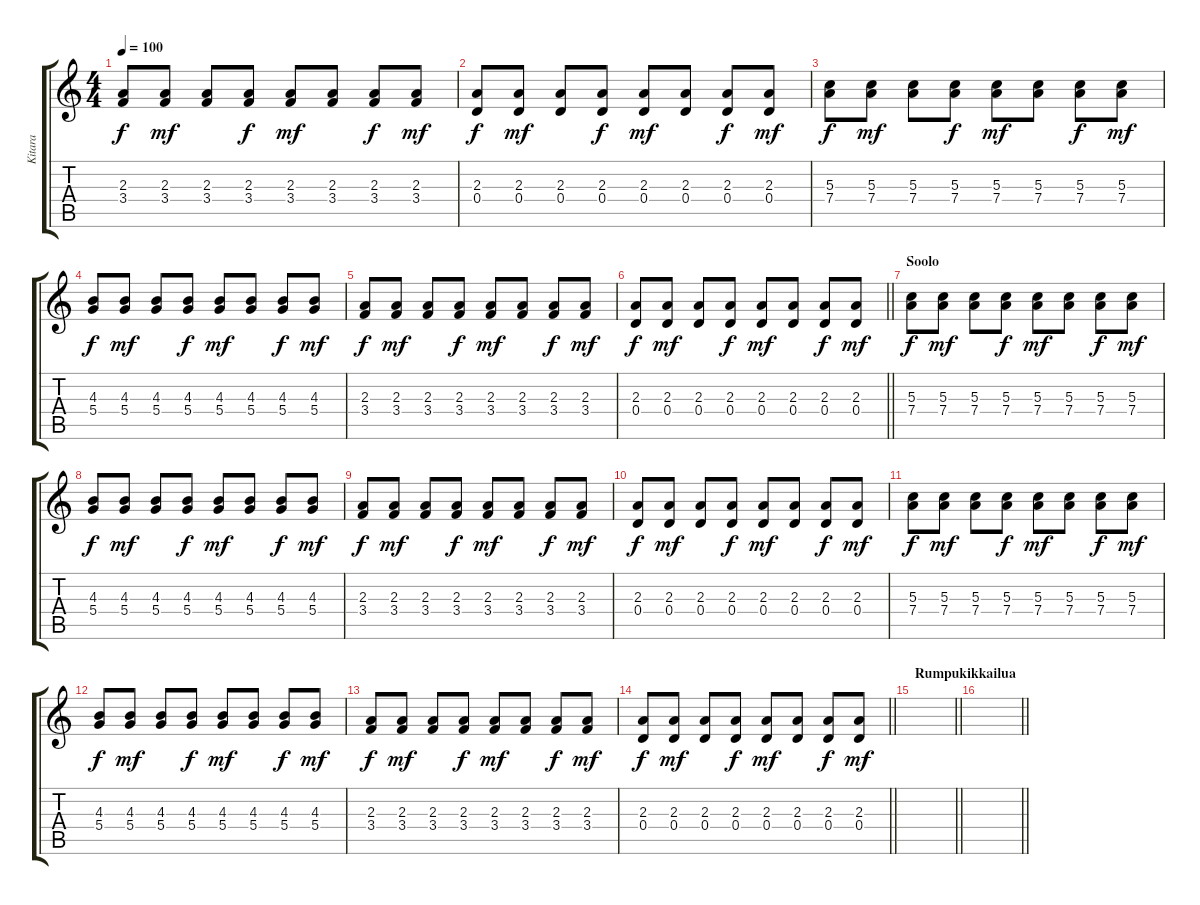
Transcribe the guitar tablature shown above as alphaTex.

\track ("Kitara" "Kitara") {instrument electricguitarclean}
\staff {score tabs}
\tuning (E4 B3 G3 D3 A2 E2) {hide}
\ts (4 4)
\tempo 100
\clef g2
\ks c
(2.3 3.4).8{dy f} (2.3 3.4).8{dy mf} (2.3 3.4).8 (2.3 3.4).8{dy f} (2.3 3.4).8{dy mf} (2.3 3.4).8 (2.3 3.4).8{dy f} (2.3 3.4).8{dy mf} |
(2.3 0.4).8{dy f} (2.3 0.4).8{dy mf} (2.3 0.4).8 (2.3 0.4).8{dy f} (2.3 0.4).8{dy mf} (2.3 0.4).8 (2.3 0.4).8{dy f} (2.3 0.4).8{dy mf} |
(5.3 7.4).8{dy f instrument electricguitarclean} (5.3 7.4).8{dy mf} (5.3 7.4).8 (5.3 7.4).8{dy f} (5.3 7.4).8{dy mf} (5.3 7.4).8 (5.3 7.4).8{dy f} (5.3 7.4).8{dy mf} |
(4.3 5.4).8{dy f} (4.3 5.4).8{dy mf} (4.3 5.4).8 (4.3 5.4).8{dy f} (4.3 5.4).8{dy mf} (4.3 5.4).8 (4.3 5.4).8{dy f} (4.3 5.4).8{dy mf} |
(2.3 3.4).8{dy f} (2.3 3.4).8{dy mf} (2.3 3.4).8 (2.3 3.4).8{dy f} (2.3 3.4).8{dy mf} (2.3 3.4).8 (2.3 3.4).8{dy f} (2.3 3.4).8{dy mf} |
\barLineRight lightlight
(2.3 0.4).8{dy f} (2.3 0.4).8{dy mf} (2.3 0.4).8 (2.3 0.4).8{dy f} (2.3 0.4).8{dy mf} (2.3 0.4).8 (2.3 0.4).8{dy f} (2.3 0.4).8{dy mf} |
\section ("" "Soolo")
(5.3 7.4).8{dy f instrument electricguitarclean} (5.3 7.4).8{dy mf} (5.3 7.4).8 (5.3 7.4).8{dy f} (5.3 7.4).8{dy mf} (5.3 7.4).8 (5.3 7.4).8{dy f} (5.3 7.4).8{dy mf} |
(4.3 5.4).8{dy f} (4.3 5.4).8{dy mf} (4.3 5.4).8 (4.3 5.4).8{dy f} (4.3 5.4).8{dy mf} (4.3 5.4).8 (4.3 5.4).8{dy f} (4.3 5.4).8{dy mf} |
(2.3 3.4).8{dy f} (2.3 3.4).8{dy mf} (2.3 3.4).8 (2.3 3.4).8{dy f} (2.3 3.4).8{dy mf} (2.3 3.4).8 (2.3 3.4).8{dy f} (2.3 3.4).8{dy mf} |
(2.3 0.4).8{dy f} (2.3 0.4).8{dy mf} (2.3 0.4).8 (2.3 0.4).8{dy f} (2.3 0.4).8{dy mf} (2.3 0.4).8 (2.3 0.4).8{dy f} (2.3 0.4).8{dy mf} |
(5.3 7.4).8{dy f instrument electricguitarclean} (5.3 7.4).8{dy mf} (5.3 7.4).8 (5.3 7.4).8{dy f} (5.3 7.4).8{dy mf} (5.3 7.4).8 (5.3 7.4).8{dy f} (5.3 7.4).8{dy mf} |
(4.3 5.4).8{dy f} (4.3 5.4).8{dy mf} (4.3 5.4).8 (4.3 5.4).8{dy f} (4.3 5.4).8{dy mf} (4.3 5.4).8 (4.3 5.4).8{dy f} (4.3 5.4).8{dy mf} |
(2.3 3.4).8{dy f} (2.3 3.4).8{dy mf} (2.3 3.4).8 (2.3 3.4).8{dy f} (2.3 3.4).8{dy mf} (2.3 3.4).8 (2.3 3.4).8{dy f} (2.3 3.4).8{dy mf} |
\barLineRight lightlight
(2.3 0.4).8{dy f} (2.3 0.4).8{dy mf} (2.3 0.4).8 (2.3 0.4).8{dy f} (2.3 0.4).8{dy mf} (2.3 0.4).8 (2.3 0.4).8{dy f} (2.3 0.4).8{dy mf} |
\section ("" "Rumpukikkailua")
\barLineRight lightlight
|
\barLineRight lightlight
